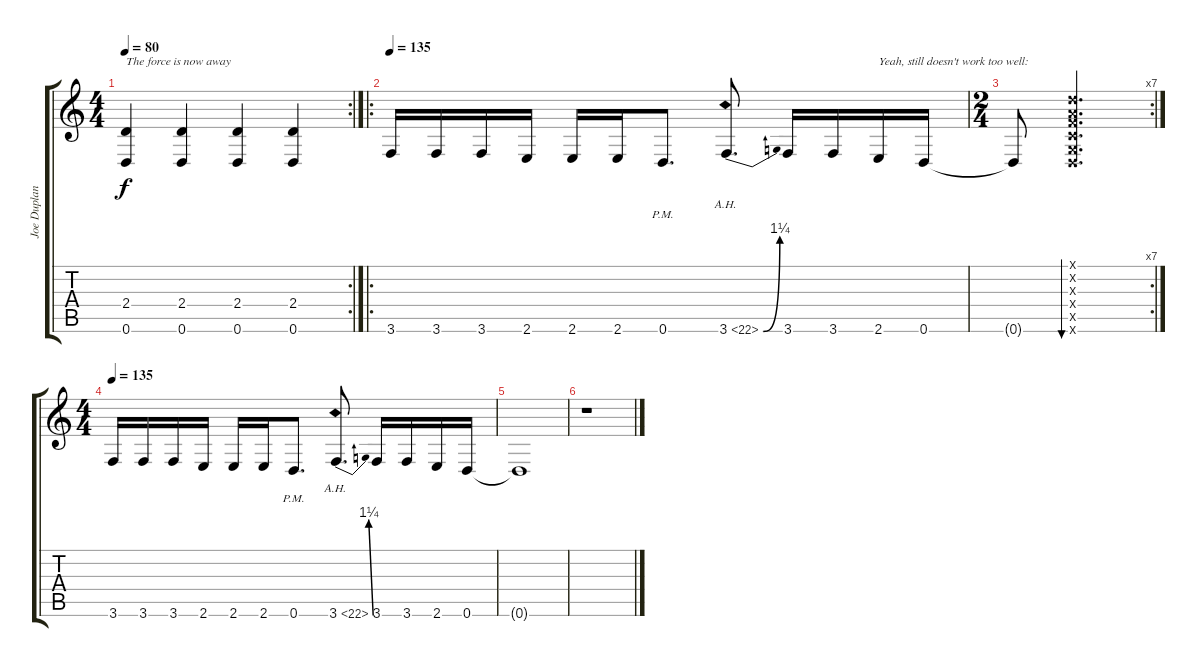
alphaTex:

\track ("Joe Duplantier" "Joe Duplan") {instrument distortionguitar}
\staff {score tabs}
\tuning (D4 A3 F3 C3 G2 D2) {hide}
\rc 2
\ts (4 4)
\tempo 80
\clef g2
\ks c
(2.4 0.6).4{txt "The force is now away" dy f} (2.4 0.6).4 (2.4 0.6).4 (2.4 0.6).4 |
\ro
\tempo 135
3.6.16{instrument distortionguitar} 3.6.16 3.6.16 2.6.16 2.6.16 2.6.16 0.6{pm}.8{d} 3.6{be (bend 0 0 60 5) ah 19}.8{d} 3.6.16 3.6.16 2.6.16{txt "Yeah, still doesn't work too well:"} 0.6.16 |
\rc 7
\ts (2 4)
0.6{t}.8 (0.1{x} 0.2{x} 0.3{x} 0.4{x} 0.5{x} 0.6{x}).4{d bu 480 instrument guitarharmonics} |
\ts (4 4)
\tempo 135
3.6.16{instrument distortionguitar} 3.6.16 3.6.16 2.6.16 2.6.16 2.6.16 0.6{pm}.8{d} 3.6{be (bend 0 0 60 5) ah 19}.8{d} 3.6.16 3.6.16 2.6.16 0.6.16{volume 0} |
0.6{t}.1 |
r.1
